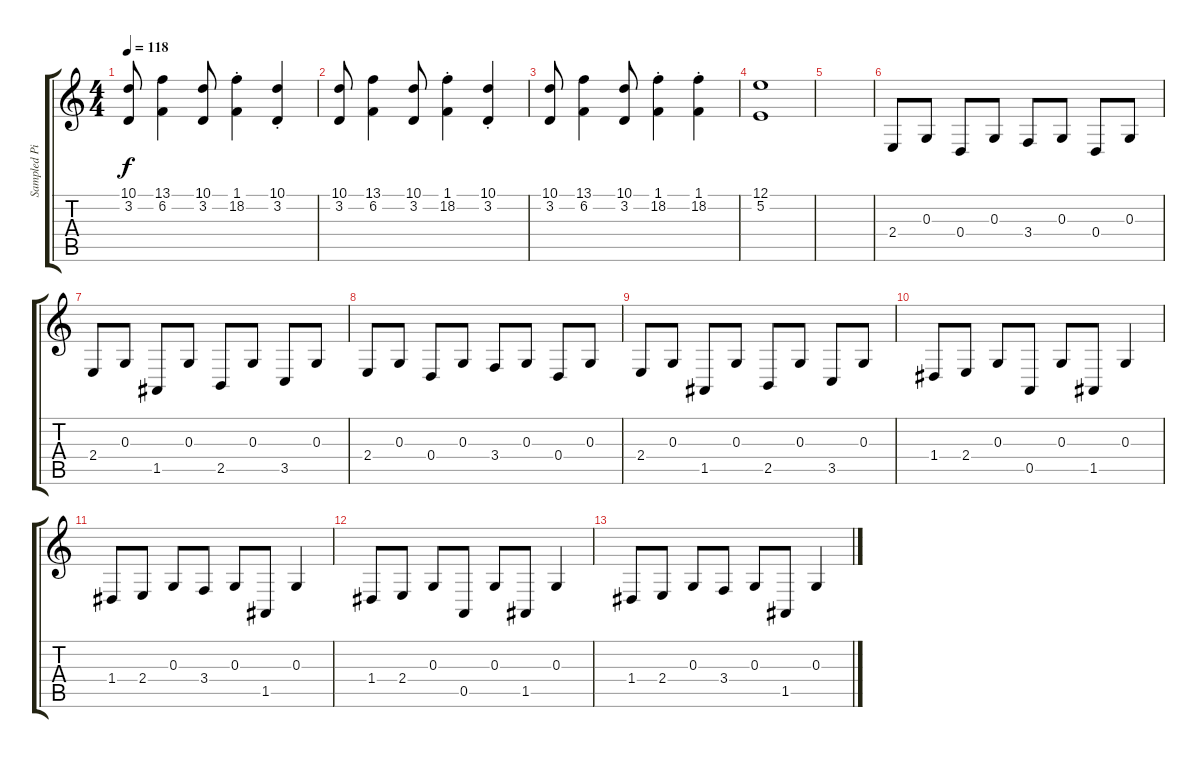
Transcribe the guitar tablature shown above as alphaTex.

\track ("Sampled Piano" "Sampled Pi") {instrument honkytonkpiano}
\staff {score tabs}
\tuning (E4 B3 G3 D3 A2 E2) {hide}
\ts (4 4)
\tempo 118
\clef g2
\ks c
(10.1 3.2).8{dy f} (13.1 6.2).4 (10.1 3.2).8 (1.1{st} 18.2{st}).4 (10.1{st} 3.2{st}).4 |
(10.1 3.2).8 (13.1 6.2).4 (10.1 3.2).8 (1.1{st} 18.2{st}).4 (10.1{st} 3.2{st}).4 |
(10.1 3.2).8 (13.1 6.2).4 (10.1 3.2).8 (1.1{st} 18.2{st}).4 (1.1{st} 18.2{st}).4 |
(12.1 5.2).1 |
|
2.4.8 0.3.8 0.4.8 0.3.8 3.4.8 0.3.8 0.4.8 0.3.8 |
2.4.8 0.3.8 1.5.8 0.3.8 2.5.8 0.3.8 3.5.8 0.3.8 |
2.4.8 0.3.8 0.4.8 0.3.8 3.4.8 0.3.8 0.4.8 0.3.8 |
2.4.8 0.3.8 1.5.8 0.3.8 2.5.8 0.3.8 3.5.8 0.3.8 |
1.4.8 2.4.8 0.3.8 0.5.8 0.3.8 1.5.8 0.3.4 |
1.4.8 2.4.8 0.3.8 3.4.8 0.3.8 1.5.8 0.3.4 |
1.4.8 2.4.8 0.3.8 0.5.8 0.3.8 1.5.8 0.3.4 |
1.4.8 2.4.8 0.3.8 3.4.8 0.3.8 1.5.8 0.3.4
